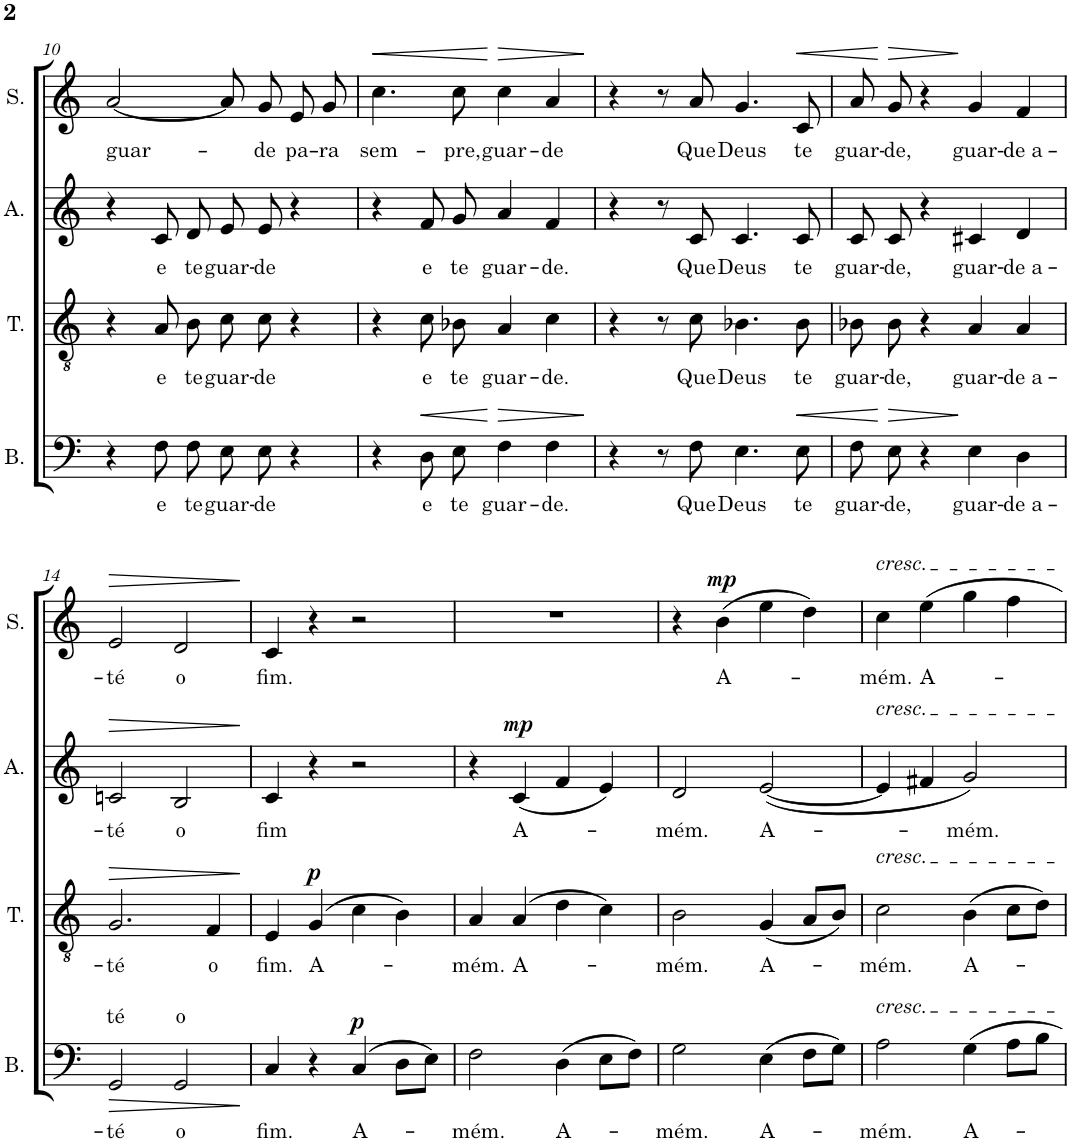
**kern	**text	**dynam	**kern	**text	**dynam	**kern	**text	**dynam	**kern	**text	**dynam
*part4	*part4	*part4	*part3	*part3	*part3	*part2	*part2	*part2	*part1	*part1	*part1
*staff4	*staff4	*staff4	*staff3	*staff3	*staff3	*staff2	*staff2	*staff2	*staff1	*staff1	*staff1
*I"Bass	*	*	*I"Tenor	*	*	*I"Alto	*	*	*I"Soprano	*	*
*I'B.	*	*	*I'T.	*	*	*I'A.	*	*	*I'S.	*	*
!!LO:PB:g=z
*clefF4	*	*	*clefGv2	*	*	*clefG2	*	*	*clefG2	*	*
*k[]	*	*	*k[]	*	*	*k[]	*	*	*k[]	*	*
*M4/4	*	*	*M4/4	*	*	*M4/4	*	*	*M4/4	*	*
*met(c)	*	*	*met(c)	*	*	*met(c)	*	*	*met(c)	*	*
=10	=10	=10	=10	=10	=10	=10	=10	=10	=10	=10	=10
!	!	!	!	!	!	!	!	!	!	!LO:LY:b	!
4r	.	.	4r	.	.	4r	.	.	[2a/	guar-	.
!	!LO:LY:b	!	!	!LO:LY:b	!	!	!LO:LY:b	!	!	!	!
8F\	e	.	8A/	e	.	8c/L	e	.	.	.	.
!	!LO:LY:b	!	!	!LO:LY:b	!	!	!LO:LY:b	!	!	!	!
8F\	te	.	8B\	te	.	8d/J	te	.	.	.	.
!	!LO:LY:b	!	!	!LO:LY:b	!	!	!LO:LY:b	!	!	!	!
8E\	guar-	.	8c\	guar-	.	8e/L	guar-	.	8a/L]	.	.
!	!LO:LY:b	!	!	!LO:LY:b	!	!	!LO:LY:b	!	!	!LO:LY:b	!
8E\	-de	.	8c\	-de	.	8e/J	-de	.	8g/J	-de	.
!	!	!	!	!	!	!	!	!	!	!LO:LY:b	!
4r	.	.	4r	.	.	4r	.	.	8e/L	pa-	.
!	!	!	!	!	!	!	!	!	!	!LO:LY:b	!
.	.	.	.	.	.	.	.	.	8g/J	-ra	.
=11	=11	=11	=11	=11	=11	=11	=11	=11	=11	=11	=11
!	!	!	!	!	!	!	!	!	!	!LO:LY:b	!LO:HP:b
4r	.	.	4r	.	.	4r	.	.	4.cc\	sem-	<
!	!LO:LY:b	!LO:HP:b	!	!LO:LY:b	!	!	!LO:LY:b	!	!	!	!
8D\	e	<	8c\	e	.	8f/L	e	.	.	.	.
!	!LO:LY:b	!	!	!LO:LY:b	!	!	!LO:LY:b	!	!	!LO:LY:b	!
8E\	te	.	8B-X\	te	.	8g/J	te	.	8cc\	-pre,	.
!	!LO:LY:b	!LO:HP:n=1:b	!	!LO:LY:b	!	!	!LO:LY:b	!	!	!LO:LY:b	!LO:HP:n=1:b
4F\	guar-	[ >	4A/	guar-	.	4a/	guar-	.	4cc\	guar-	[ >
!	!LO:LY:b	!	!	!LO:LY:b	!	!	!LO:LY:b	!	!	!LO:LY:b	!
4F\	-de.	.	4c\	-de.	.	4f/	-de.	.	4a/	-de	.
.	.	]	.	.	.	.	.	.	.	.	]
=12	=12	=12	=12	=12	=12	=12	=12	=12	=12	=12	=12
4r	.	.	4r	.	.	4r	.	.	4r	.	.
8r	.	.	8r	.	.	8r	.	.	8r	.	.
!	!LO:LY:b	!	!	!LO:LY:b	!	!	!LO:LY:b	!	!	!LO:LY:b	!
8F\	Que	.	8c\	Que	.	8c/	Que	.	8a/	Que	.
!	!LO:LY:b	!	!	!LO:LY:b	!	!	!LO:LY:b	!	!	!LO:LY:b	!
4.E\	Deus	.	4.B-X\	Deus	.	4.c/	Deus	.	4.g/	Deus	.
!	!LO:LY:b	!LO:HP:b	!	!LO:LY:b	!	!	!LO:LY:b	!	!	!LO:LY:b	!LO:HP:b
8E\	te	<	8B-\	te	.	8c/	te	.	8c/	te	<
=13	=13	=13	=13	=13	=13	=13	=13	=13	=13	=13	=13
!	!LO:LY:b	!	!	!LO:LY:b	!	!	!LO:LY:b	!	!	!LO:LY:b	!
8F\	guar-	.	8B-X\	guar-	.	8c/L	guar-	.	8a/L	guar-	.
!	!LO:LY:b	!LO:HP:n=1:b	!	!LO:LY:b	!	!	!LO:LY:b	!	!	!LO:LY:b	!LO:HP:n=1:b
8E\	-de,	[ >	8B-\	-de,	.	8c/J	-de,	.	8g/J	-de,	[ >
4r	.	.	4r	.	.	4r	.	.	4r	.	.
!	!LO:LY:b	!	!	!LO:LY:b	!	!	!LO:LY:b	!	!	!LO:LY:b	!
4E\	guar-	]	4A/	guar-	.	4c#X/	guar-	.	4g/	guar-	]
!	!LO:LY:b	!	!	!LO:LY:b	!	!	!LO:LY:b	!	!	!LO:LY:b	!
4D\	-de a-	.	4A/	-de a-	.	4d/	-de a-	.	4f/	-de a-	.
!!LO:LB:g=z
=14	=14	=14	=14	=14	=14	=14	=14	=14	=14	=14	=14
!	!LO:LY:a	!LO:HP:b	!	!LO:LY:b	!LO:HP:b	!	!LO:LY:b	!LO:HP:b	!	!LO:LY:b	!LO:HP:b
2GG/	-té	>	2.G/	-té	>	2cn/	-té	>	2e/	-té	>
!	!LO:LY:a	!	!	!	!	!	!LO:LY:b	!	!	!LO:LY:b	!
2GG/	o	.	.	.	.	2B/	o	.	2d/	o	.
!	!	!	!	!LO:LY:b	!	!	!	!	!	!	!
.	.	.	4F/	o	.	.	.	.	.	.	.
.	.	]	.	.	]	.	.	]	.	.	]
=15	=15	=15	=15	=15	=15	=15	=15	=15	=15	=15	=15
!	!LO:LY:b	!	!	!LO:LY:b	!	!	!LO:LY:b	!	!	!LO:LY:b	!
4C/	fim.	.	4E/	fim.	.	4c/	fim	.	4c/	fim.	.
!	!	!	!	!LO:LY:b	!LO:DY:a	!	!	!	!	!	!
4r	.	.	(4G/	A-	p	4r	.	.	4r	.	.
!	!LO:LY:b	!LO:DY:a	!	!	!	!	!	!	!	!	!
(4C/	A-	p	4c\	.	.	2r	.	.	2r	.	.
8D\L	.	.	4B\)	.	.	.	.	.	.	.	.
8E\J)	.	.	.	.	.	.	.	.	.	.	.
=16	=16	=16	=16	=16	=16	=16	=16	=16	=16	=16	=16
!	!LO:LY:b	!	!	!LO:LY:b	!	!	!	!	!	!	!
2F\	-mém.	.	4A/	-mém.	.	4r	.	.	1r	.	.
!	!	!	!	!LO:LY:b	!	!	!LO:LY:b	!LO:DY:a	!	!	!
.	.	.	(4A/	A-	.	(4c/	A-	mp	.	.	.
!	!LO:LY:b	!	!	!	!	!	!	!	!	!	!
(4D\	A-	.	4d\	.	.	4f/	.	.	.	.	.
8E\L	.	.	4c\)	.	.	4e/)	.	.	.	.	.
8F\J)	.	.	.	.	.	.	.	.	.	.	.
=17	=17	=17	=17	=17	=17	=17	=17	=17	=17	=17	=17
!	!LO:LY:b	!	!	!LO:LY:b	!	!	!LO:LY:b	!	!	!	!
2G\	-mém.	.	2B\	-mém.	.	2d/	-mém.	.	4r	.	.
!	!	!	!	!	!	!	!	!	!	!LO:LY:b	!LO:DY:a
.	.	.	.	.	.	.	.	.	(4b\	A-	mp
!	!LO:LY:b	!	!	!LO:LY:b	!	!	!LO:LY:b	!	!	!	!
(4E\	A-	.	(4G/	A-	.	([2e/	A-	.	4ee\	.	.
8F\L	.	.	8A/L	.	.	.	.	.	4dd\)	.	.
8G\J)	.	.	8B/J)	.	.	.	.	.	.	.	.
=18	=18	=18	=18	=18	=18	=18	=18	=18	=18	=18	=18
!	!	!	!	!	!	!	!	!	!LO:TX:a:i:t=cresc.	!	!
!	!	!	!	!	!	!LO:TX:a:i:t=cresc.	!	!	!	!	!
!	!	!	!LO:TX:a:i:t=cresc.	!	!	!	!	!	!	!	!
!LO:TX:a:i:t=cresc.	!	!	!	!	!	!	!	!	!	!	!
!	!LO:LY:b	!	!	!LO:LY:b	!	!	!	!	!	!LO:LY:b	!
2A\	-mém.	.	2c\	-mém.	.	4e/]	.	.	4cc\	-mém.	.
!	!	!	!	!	!	!	!	!	!	!LO:LY:b	!
.	.	.	.	.	.	4f#X/	.	.	4ee\	A-	.
!	!LO:LY:b	!	!	!LO:LY:b	!	!	!LO:LY:b	!	!	!	!
4G\	A-	.	(4B\	A-	.	2g/)	-mém.	.	4gg\	.	.
8A\L	.	.	8c\L	.	.	.	.	.	4ff\	.	.
8B\J	.	.	8d\J)	.	.	.	.	.	.	.	.
=	=	=	=	=	=	=	=	=	=	=	=
*-	*-	*-	*-	*-	*-	*-	*-	*-	*-	*-	*-
